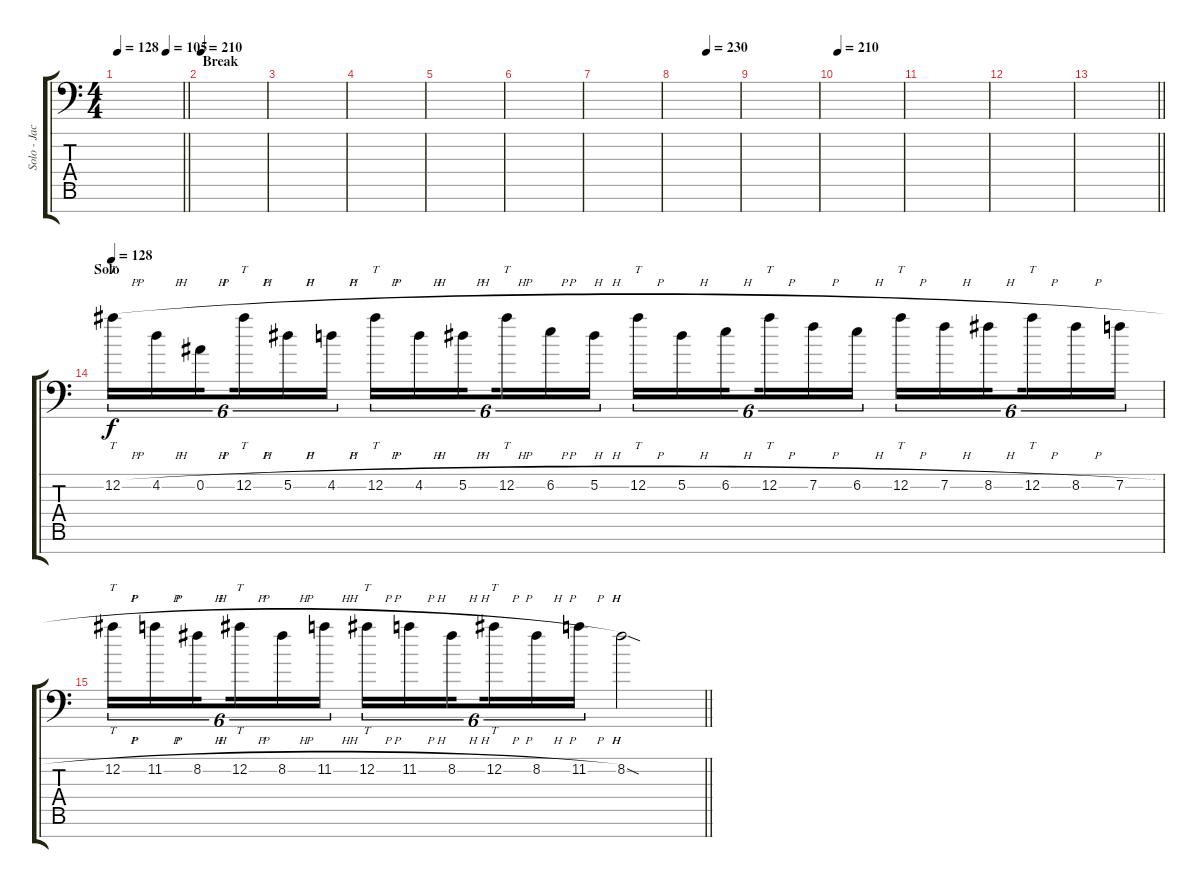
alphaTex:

\track ("Solo - Jack" "Solo - Jac") {instrument distortionguitar}
\staff {score tabs}
\tuning (Eb4 Bb3 Gb3 Db3 Ab2 Eb2 Bb1) {hide}
\ts (4 4)
\tempo 128
\tempo (105 0.75)
\clef f4
\barLineRight lightlight
\ks c
|
\section ("" "Break")
\tempo 210
|
|
|
|
|
|
\tempo (230 0.5)
|
|
\tempo 210
|
|
|
\barLineRight lightlight
|
\section ("" "Solo")
\tempo 128
12.2{h}.16{tt tu (6 4) balance 16} 4.2{h}.16{tu (6 4)} 0.2{h}.16{tu (6 4) beam splitsecondary} 12.2{h}.16{tt tu (6 4)} 5.2{h}.16{tu (6 4)} 4.2{h}.16{tu (6 4)} 12.2{h}.16{tt tu (6 4)} 4.2{h}.16{tu (6 4)} 5.2{h}.16{tu (6 4) beam splitsecondary} 12.2{h}.16{tt tu (6 4)} 6.2{h}.16{tu (6 4)} 5.2{h}.16{tu (6 4)} 12.2{h}.16{tt tu (6 4)} 5.2{h}.16{tu (6 4)} 6.2{h}.16{tu (6 4) beam splitsecondary} 12.2{h}.16{tt tu (6 4)} 7.2{h}.16{tu (6 4)} 6.2{h}.16{tu (6 4)} 12.2{h}.16{tt tu (6 4)} 7.2{h}.16{tu (6 4)} 8.2{h}.16{tu (6 4) beam splitsecondary} 12.2{h}.16{tt tu (6 4)} 8.2{h}.16{tu (6 4)} 7.2{h}.16{tu (6 4)} |
\barLineRight lightlight
12.2{h}.16{tt tu (6 4)} 11.2{h}.16{tu (6 4)} 8.2{h}.16{tu (6 4) beam splitsecondary} 12.2{h}.16{tt tu (6 4)} 8.2{h}.16{tu (6 4)} 11.2{h}.16{tu (6 4)} 12.2{h}.16{tt tu (6 4)} 11.2{h}.16{tu (6 4)} 8.2{h}.16{tu (6 4) beam splitsecondary} 12.2{h}.16{tt tu (6 4)} 8.2{h}.16{tu (6 4)} 11.2{h}.16{tu (6 4)} 8.2{sod}.2
